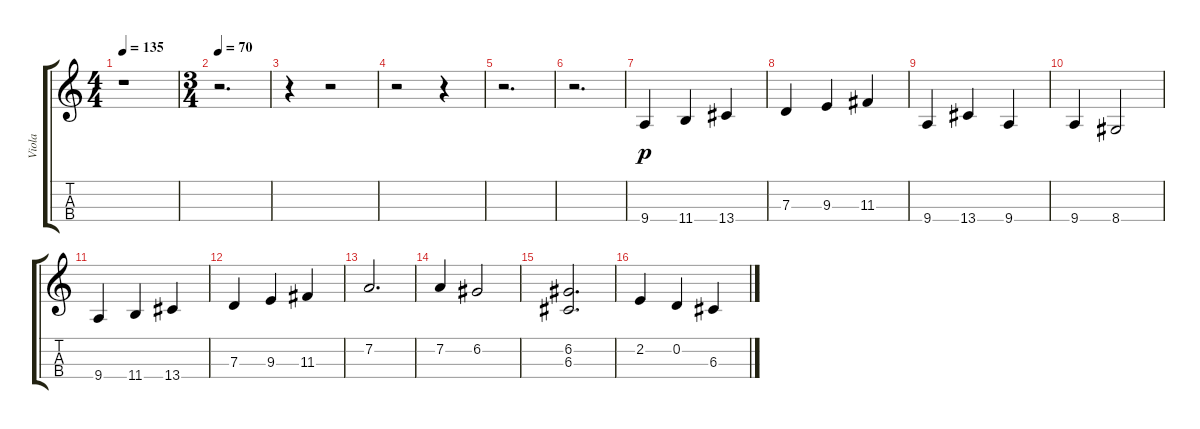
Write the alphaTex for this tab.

\track ("Viola" "Viola") {instrument viola}
\staff {score tabs}
\tuning (A4 D4 G3 C3) {hide}
\ts (4 4)
\tempo 135
\clef g2
\ks c
r.1{dy p} |
\ts (3 4)
\tempo 70
r.2{d} |
r.4 r.2 |
r.2 r.4 |
r.2{d} |
r.2{d} |
9.4.4 11.4.4 13.4.4 |
7.3.4 9.3.4 11.3.4 |
9.4.4 13.4.4 9.4.4 |
9.4.4 8.4.2 |
9.4.4 11.4.4 13.4.4 |
7.3.4 9.3.4 11.3.4 |
7.2.2{d} |
7.2.4 6.2.2 |
(6.2 6.3).2{d} |
2.2.4 0.2.4 6.3.4
